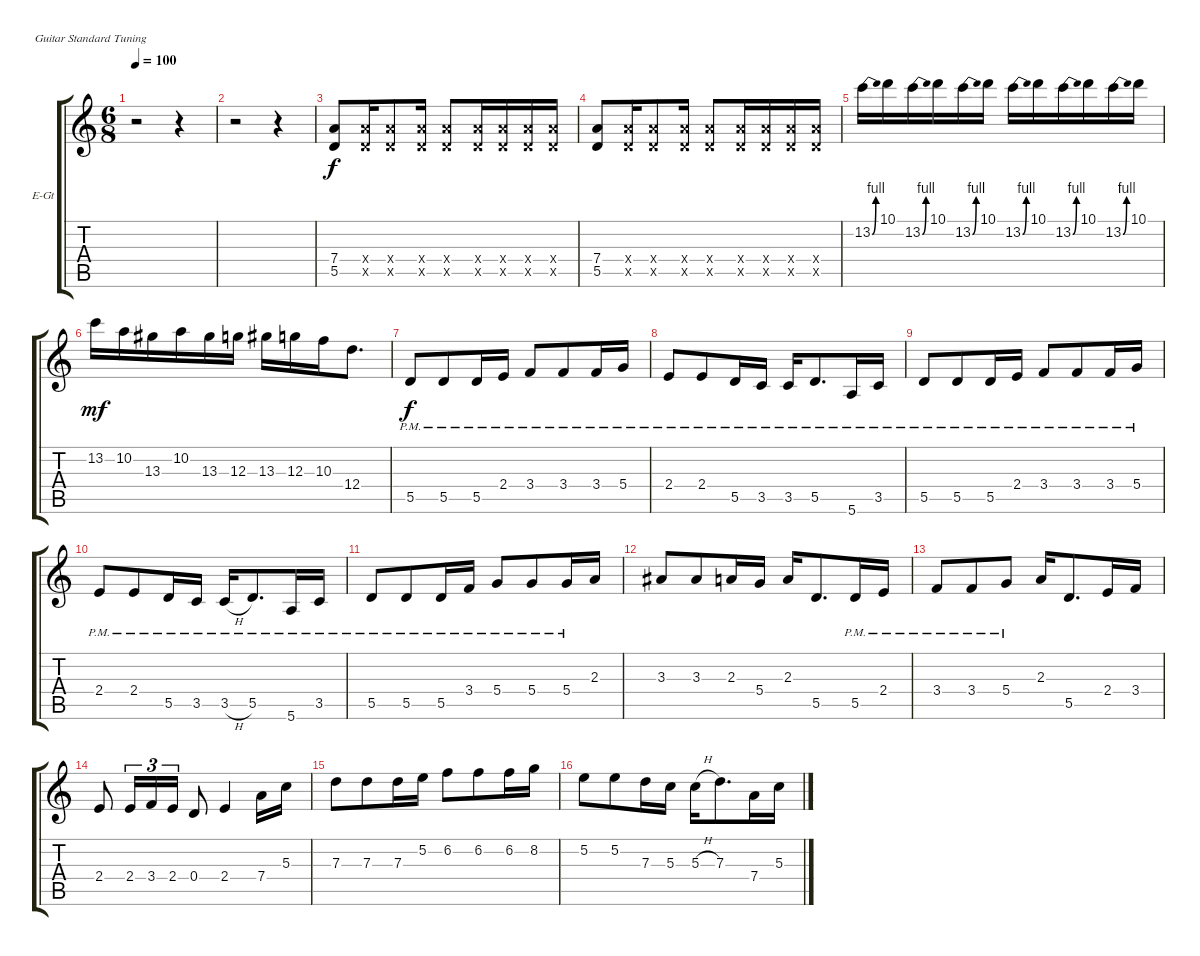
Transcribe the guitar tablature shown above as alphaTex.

\defaultSystemsLayout 4
\bracketExtendMode groupsimilarinstruments
\firstSystemTrackNameOrientation horizontal
\otherSystemsTrackNameOrientation horizontal
\track ("Electric Guitar" "E-Gt") {instrument overdrivenguitar}
\staff {score tabs}
\tuning (E4 B3 G3 D3 A2 E2)
\ts (6 8)
\tempo 100
\clef g2
\ks c
r.2{dy f instrument overdrivenguitar} r.4 |
r.2 r.4 |
(5.5 7.4).8 (5.5{x} 7.4{x}).16 (5.5{x} 7.4{x}).8 (5.5{x} 7.4{x}).16 (5.5{x} 7.4{x}).8 (5.5{x} 7.4{x}).16 (5.5{x} 7.4{x}).16 (5.5{x} 7.4{x}).16 (5.5{x} 7.4{x}).16 |
(5.5 7.4).8 (5.5{x} 7.4{x}).16 (5.5{x} 7.4{x}).8 (5.5{x} 7.4{x}).16 (5.5{x} 7.4{x}).8 (5.5{x} 7.4{x}).16 (5.5{x} 7.4{x}).16 (5.5{x} 7.4{x}).16 (5.5{x} 7.4{x}).16 |
13.2{be (bend 0 0 15 4)}.16 10.1.16 13.2{be (bend 0 0 15 4)}.16 10.1.16 13.2{be (bend 0 0 15 4)}.16 10.1.16 13.2{be (bend 0 0 15 4)}.16 10.1.16 13.2{be (bend 0 0 15 4)}.16 10.1.16 13.2{be (bend 0 0 15 4)}.16 10.1.16 |
13.2.16{dy mf} 10.2.16 13.3.16 10.2.16 13.3.16 12.3.16 13.3.16 12.3.16 10.3.16 12.4.8{d} |
5.5{pm}.8{dy f} 5.5{pm}.8 5.5{pm}.16 2.4{pm}.16 3.4{pm}.8 3.4{pm}.8 3.4{pm}.16 5.4{pm}.16 |
2.4{pm}.8 2.4{pm}.8 5.5{pm}.16 3.5{pm}.16 3.5{pm}.16 5.5{pm}.8{d} 5.6{pm}.16 3.5{pm}.16 |
5.5{pm}.8 5.5{pm}.8 5.5{pm}.16 2.4{pm}.16 3.4{pm}.8 3.4{pm}.8 3.4{pm}.16 5.4{pm}.16 |
2.4{pm}.8 2.4{pm}.8 5.5{pm}.16 3.5{pm}.16 3.5{h pm}.16 5.5{pm}.8{d} 5.6{pm}.16 3.5{pm}.16 |
5.5{pm}.8 5.5{pm}.8 5.5{pm}.16 3.4{pm}.16 5.4{pm}.8 5.4{pm}.8 5.4{pm}.16 2.3.16 |
3.3.8 3.3.8 2.3.16 5.4.16 2.3.16 5.5.8{d} 5.5{pm}.16 2.4{pm}.16 |
3.4{pm}.8 3.4{pm}.8 5.4{pm}.8 2.3.16 5.5.8{d} 2.4.16 3.4.16 |
2.4.8 2.4.16{tu (3 2)} 3.4.16{tu (3 2)} 2.4.16{tu (3 2)} 0.4.8 2.4.4 7.4.16 5.3.16 |
7.3.8 7.3.8 7.3.16 5.2.16 6.2.8 6.2.8 6.2.16 8.2.16 |
5.2.8 5.2.8 7.3.16 5.3.16 5.3{h}.16 7.3.8{d} 7.4.16 5.3.16
